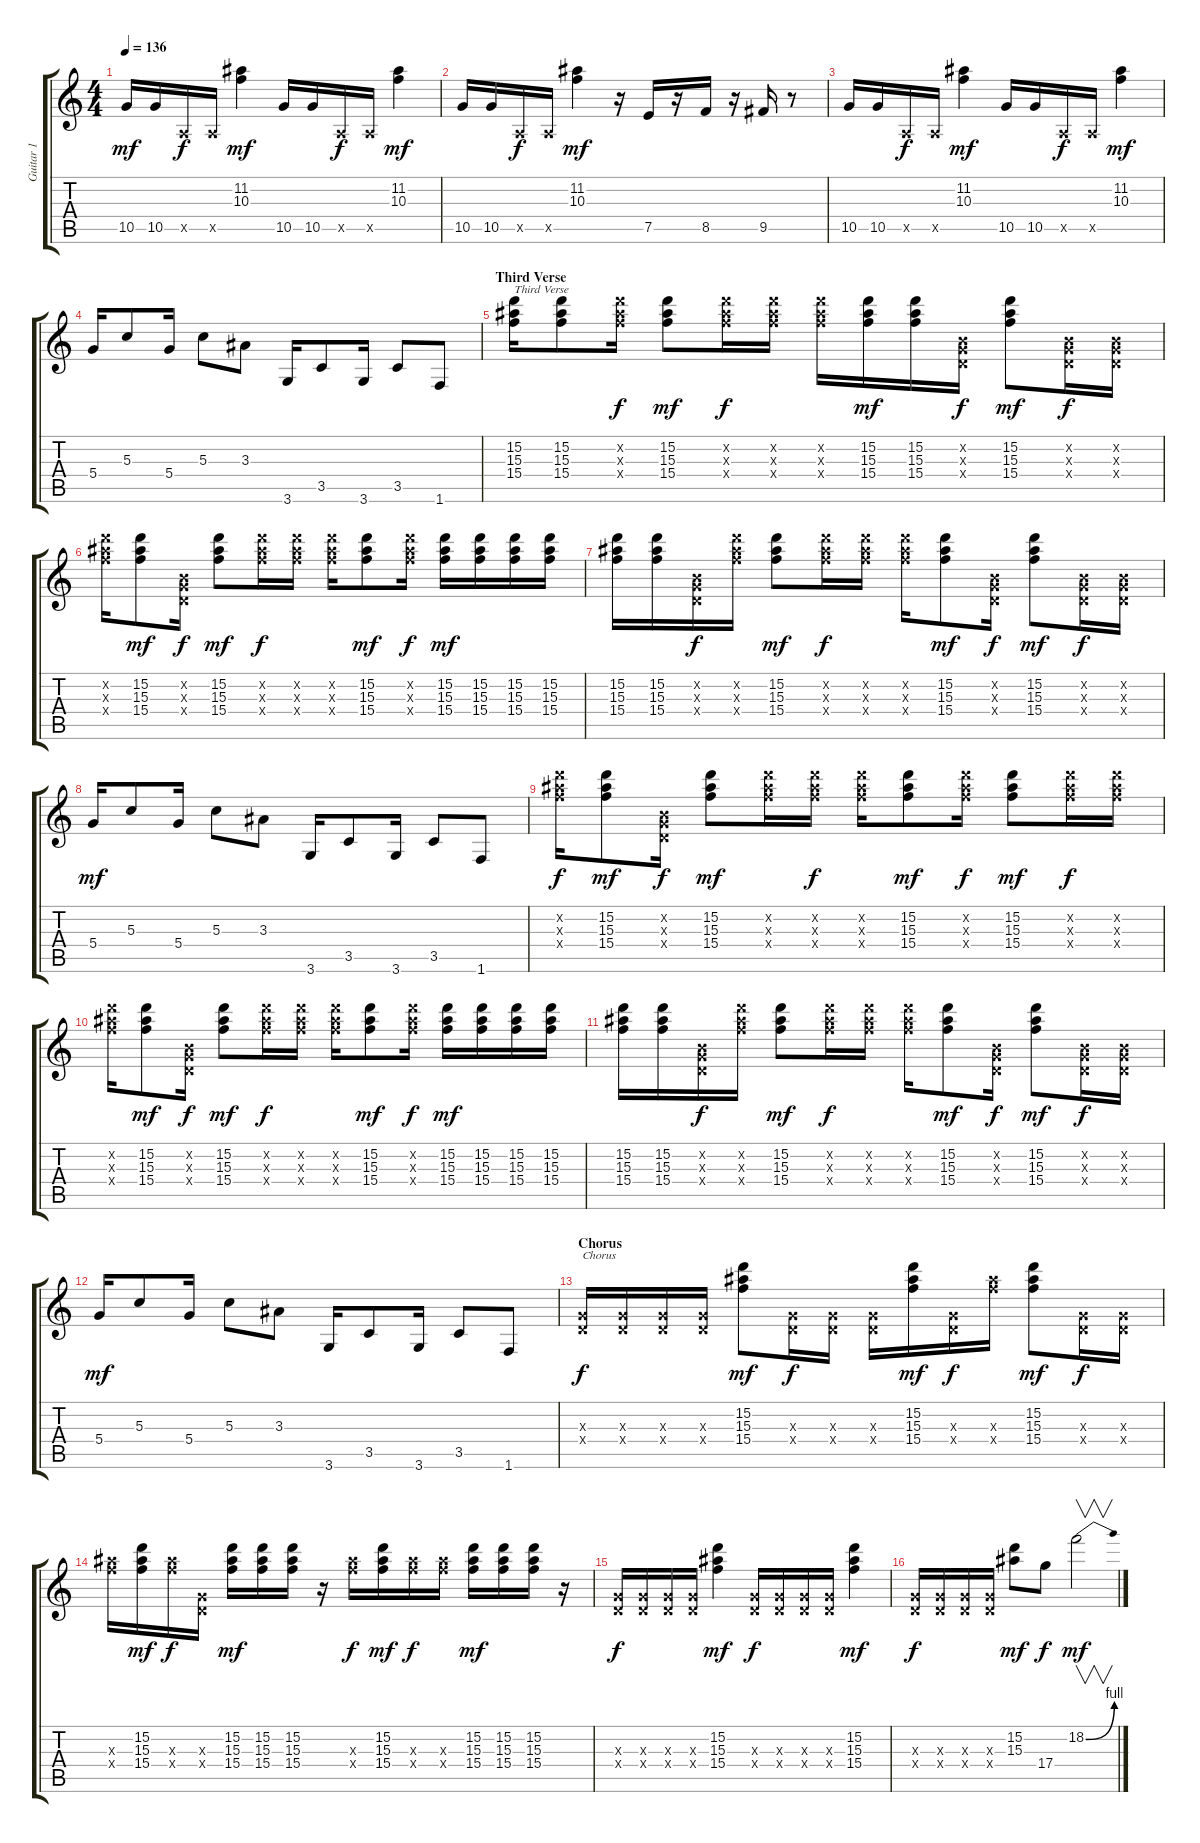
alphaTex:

\track ("Guitar 1" "Guitar 1") {instrument distortionguitar}
\staff {score tabs}
\tuning (E4 B3 G3 D3 A2 E2) {hide}
\ts (4 4)
\tempo 136
\clef g2
\ks c
10.5.16{dy mf} 10.5.16 0.5{x}.16{dy f} 0.5{x}.16 (11.2 10.3).4{dy mf} 10.5.16 10.5.16 0.5{x}.16{dy f} 0.5{x}.16 (11.2 10.3).4{dy mf} |
10.5.16 10.5.16 0.5{x}.16{dy f} 0.5{x}.16 (11.2 10.3).4{dy mf} r.16 7.5.16 r.16 8.5.16 r.16 9.5.16 r.8 |
10.5.16 10.5.16 0.5{x}.16{dy f} 0.5{x}.16 (11.2 10.3).4{dy mf} 10.5.16 10.5.16 0.5{x}.16{dy f} 0.5{x}.16 (11.2 10.3).4{dy mf} |
5.4.16 5.3.8 5.4.16 5.3.8 3.3.8 3.6.16 3.5.8 3.6.16 3.5.8 1.6.8 |
\section ("" "Third Verse")
(15.2 15.3 15.4).16{txt "Third Verse"} (15.2 15.3 15.4).8 (15.2{x} 15.3{x} 15.4{x}).16{dy f} (15.2 15.3 15.4).8{dy mf} (15.2{x} 15.3{x} 15.4{x}).16{dy f} (15.2{x} 15.3{x} 15.4{x}).16 (15.2{x} 15.3{x} 15.4{x}).16 (15.2 15.3 15.4).16{dy mf} (15.2 15.3 15.4).16 (0.2{x} 0.3{x} 0.4{x}).16{dy f} (15.2 15.3 15.4).8{dy mf} (0.2{x} 0.3{x} 0.4{x}).16{dy f} (0.2{x} 0.3{x} 0.4{x}).16 |
(15.2{x} 15.3{x} 15.4{x}).16 (15.2 15.3 15.4).8{dy mf} (0.2{x} 0.3{x} 0.4{x}).16{dy f} (15.2 15.3 15.4).8{dy mf} (15.2{x} 15.3{x} 15.4{x}).16{dy f} (15.2{x} 15.3{x} 15.4{x}).16 (15.2{x} 15.3{x} 15.4{x}).16 (15.2 15.3 15.4).8{dy mf} (15.2{x} 15.3{x} 15.4{x}).16{dy f} (15.2 15.3 15.4).16{dy mf} (15.2 15.3 15.4).16 (15.2 15.3 15.4).16 (15.2 15.3 15.4).16 |
(15.2 15.3 15.4).16 (15.2 15.3 15.4).16 (0.2{x} 0.3{x} 0.4{x}).16{dy f} (15.2{x} 15.3{x} 15.4{x}).16 (15.2 15.3 15.4).8{dy mf} (15.2{x} 15.3{x} 15.4{x}).16{dy f} (15.2{x} 15.3{x} 15.4{x}).16 (15.2{x} 15.3{x} 15.4{x}).16 (15.2 15.3 15.4).8{dy mf} (0.2{x} 0.3{x} 0.4{x}).16{dy f} (15.2 15.3 15.4).8{dy mf} (0.2{x} 0.3{x} 0.4{x}).16{dy f} (0.2{x} 0.3{x} 0.4{x}).16 |
5.4.16{dy mf} 5.3.8 5.4.16 5.3.8 3.3.8 3.6.16 3.5.8 3.6.16 3.5.8 1.6.8 |
(15.2{x} 15.3{x} 15.4{x}).16{dy f} (15.2 15.3 15.4).8{dy mf} (0.2{x} 0.3{x} 0.4{x}).16{dy f} (15.2 15.3 15.4).8{dy mf} (15.2{x} 15.3{x} 15.4{x}).16 (15.2{x} 15.3{x} 15.4{x}).16{dy f} (15.2{x} 15.3{x} 15.4{x}).16 (15.2 15.3 15.4).8{dy mf} (15.2{x} 15.3{x} 15.4{x}).16{dy f} (15.2 15.3 15.4).8{dy mf} (15.2{x} 15.3{x} 15.4{x}).16{dy f} (15.2{x} 15.3{x} 15.4{x}).16 |
(15.2{x} 15.3{x} 15.4{x}).16 (15.2 15.3 15.4).8{dy mf} (0.2{x} 0.3{x} 0.4{x}).16{dy f} (15.2 15.3 15.4).8{dy mf} (15.2{x} 15.3{x} 15.4{x}).16{dy f} (15.2{x} 15.3{x} 15.4{x}).16 (15.2{x} 15.3{x} 15.4{x}).16 (15.2 15.3 15.4).8{dy mf} (15.2{x} 15.3{x} 15.4{x}).16{dy f} (15.2 15.3 15.4).16{dy mf} (15.2 15.3 15.4).16 (15.2 15.3 15.4).16 (15.2 15.3 15.4).16 |
(15.2 15.3 15.4).16 (15.2 15.3 15.4).16 (0.2{x} 0.3{x} 0.4{x}).16{dy f} (15.2{x} 15.3{x} 15.4{x}).16 (15.2 15.3 15.4).8{dy mf} (15.2{x} 15.3{x} 15.4{x}).16{dy f} (15.2{x} 15.3{x} 15.4{x}).16 (15.2{x} 15.3{x} 15.4{x}).16 (15.2 15.3 15.4).8{dy mf} (0.2{x} 0.3{x} 0.4{x}).16{dy f} (15.2 15.3 15.4).8{dy mf} (0.2{x} 0.3{x} 0.4{x}).16{dy f} (0.2{x} 0.3{x} 0.4{x}).16 |
5.4.16{dy mf} 5.3.8 5.4.16 5.3.8 3.3.8 3.6.16 3.5.8 3.6.16 3.5.8 1.6.8 |
\section ("" "Chorus ")
(0.3{x} 0.4{x}).16{txt "Chorus" dy f} (0.3{x} 0.4{x}).16 (0.3{x} 0.4{x}).16 (0.3{x} 0.4{x}).16 (15.2 15.3 15.4).8{dy mf} (0.3{x} 0.4{x}).16{dy f} (0.3{x} 0.4{x}).16 (0.3{x} 0.4{x}).16 (15.2 15.3 15.4).16{dy mf} (0.3{x} 0.4{x}).16{dy f} (15.3{x} 15.4{x}).16 (15.2 15.3 15.4).8{dy mf} (0.3{x} 0.4{x}).16{dy f} (0.3{x} 0.4{x}).16 |
(15.3{x} 15.4{x}).16 (15.2 15.3 15.4).16{dy mf} (15.3{x} 15.4{x}).16{dy f} (0.3{x} 0.4{x}).16 (15.2 15.3 15.4).16{dy mf} (15.2 15.3 15.4).16 (15.2 15.3 15.4).16 r.16 (15.3{x} 15.4{x}).16{dy f} (15.2 15.3 15.4).16{dy mf} (15.3{x} 15.4{x}).16{dy f} (15.3{x} 15.4{x}).16 (15.2 15.3 15.4).16{dy mf} (15.2 15.3 15.4).16 (15.2 15.3 15.4).16 r.16 |
(0.3{x} 0.4{x}).16{dy f} (0.3{x} 0.4{x}).16 (0.3{x} 0.4{x}).16 (0.3{x} 0.4{x}).16 (15.2 15.3 15.4).4{dy mf} (0.3{x} 0.4{x}).16{dy f} (0.3{x} 0.4{x}).16 (0.3{x} 0.4{x}).16 (0.3{x} 0.4{x}).16 (15.2 15.3 15.4).4{dy mf} |
(0.3{x} 0.4{x}).16{dy f} (0.3{x} 0.4{x}).16 (0.3{x} 0.4{x}).16 (0.3{x} 0.4{x}).16 (15.2 15.3).8{dy mf} 17.4.8{dy f} 18.2{be (bend 0 0 60 4)}.2{v dy mf}
